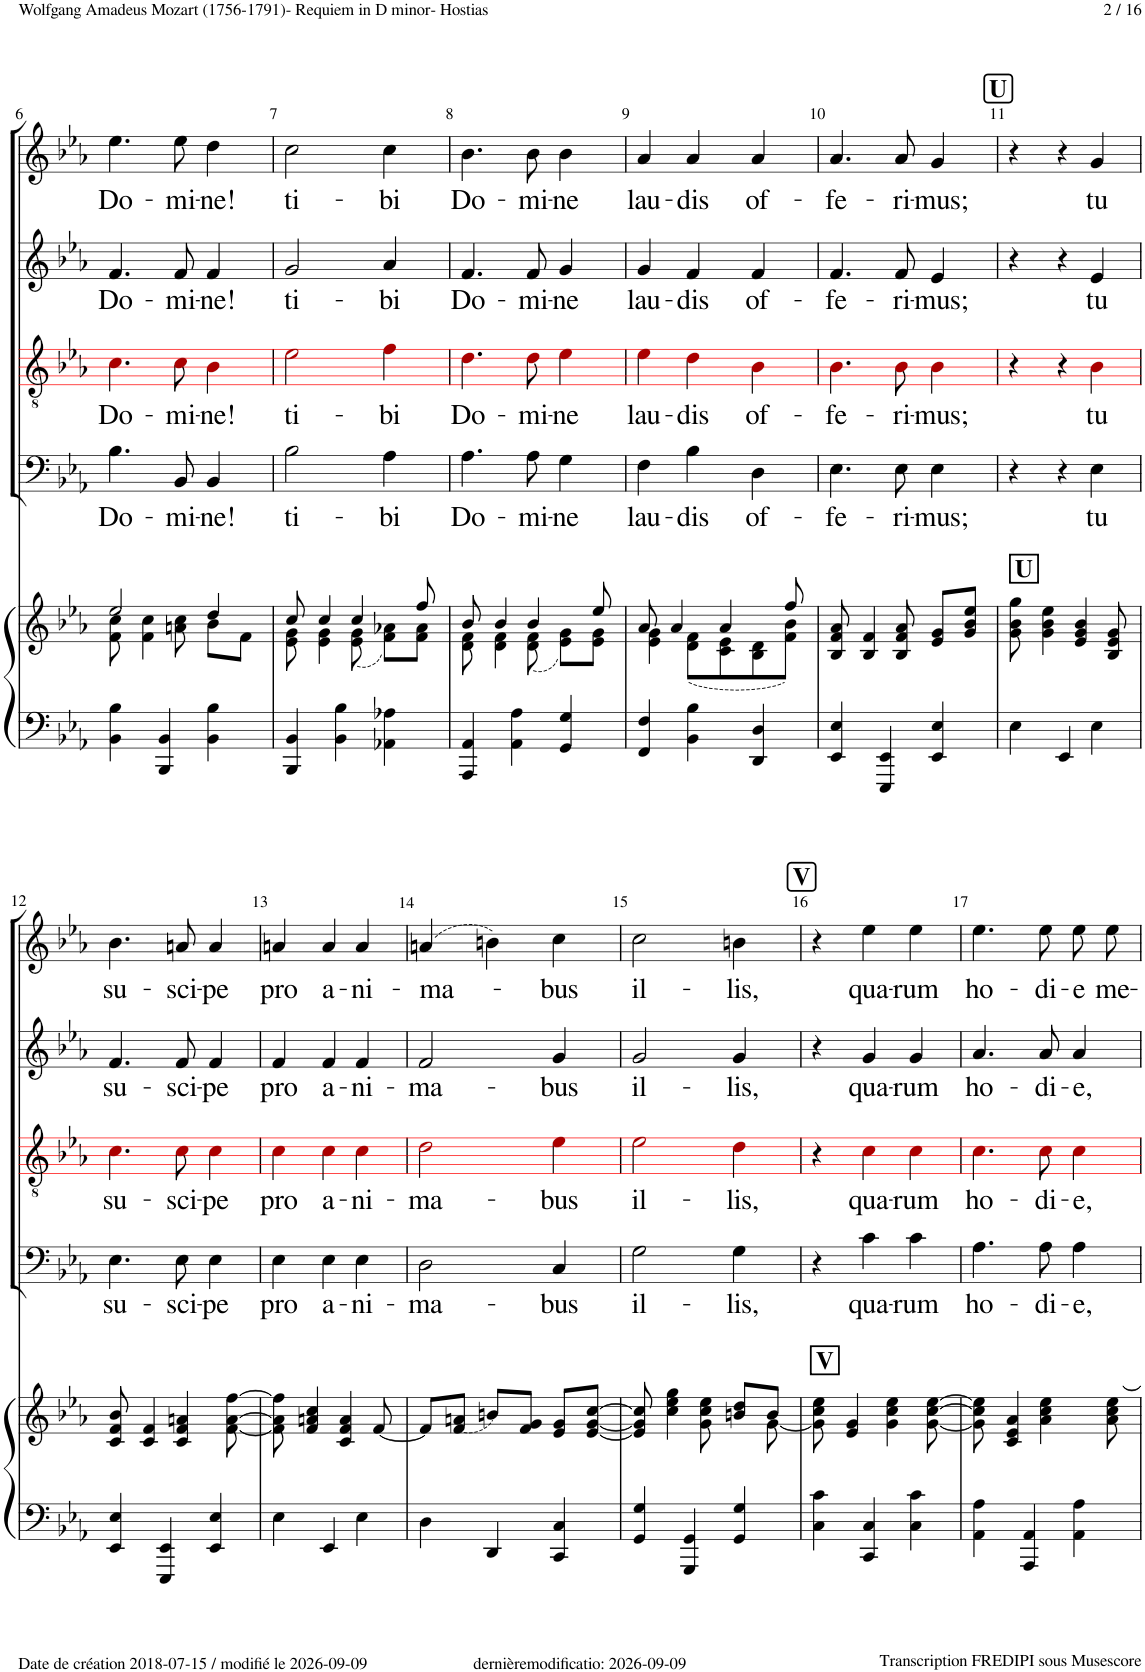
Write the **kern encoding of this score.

**kern	**kern	**kern	**text	**kern	**text	**kern	**text	**kern	**text
*part5	*part5	*part4	*part4	*part3	*part3	*part2	*part2	*part1	*part1
*staff6	*staff5	*staff4	*staff4	*staff3	*staff3	*staff2	*staff2	*staff1	*staff1
*I"Piano	*	*I"Bass	*	*I"Tenor	*	*I"Alto	*	*I"Soprano	*
*I'Pno	*	*	*	*	*	*	*	*	*
!!LO:PB:g=z
*clefF4	*clefG2	*clefF4	*	*clefGv2	*	*clefG2	*	*clefG2	*
*	*	*	*	*ITrd8c14	*	*	*	*	*
*k[b-e-a-]	*k[b-e-a-]	*k[b-e-a-]	*	*k[b-e-a-]	*	*k[b-e-a-]	*	*k[b-e-a-]	*
*M3/4	*M3/4	*M3/4	*	*M3/4	*	*M3/4	*	*M3/4	*
=6	=6	=6	=6	=6	=6	=6	=6	=6	=6
*	*^	*	*	*	*	*	*	*	*
!	!	!	!	!LO:LY:b	!	!LO:LY:b	!	!LO:LY:b	!	!LO:LY:b
4BB-\ 4B-\	2ee-/	8f\ 8cc\	4.B-!\	-Do-	4.c!i\	-Do-	4.f!/	Do-	4.ee-!\	Do-
.	.	4f\ 4cc\	.	.	.	.	.	.	.	.
4BBB-/ 4BB-/	.	.	.	.	.	.	.	.	.	.
!	!	!	!	!LO:LY:b	!	!LO:LY:b	!	!LO:LY:b	!	!LO:LY:b
.	.	8an\ 8cc\	8BB-!/	-mi-	8c!i\	-mi-	8f!/	-mi-	8ee-!\	-mi-
!	!	!	!	!LO:LY:b	!	!LO:LY:b	!	!LO:LY:b	!	!LO:LY:b
4BB-\ 4B-\	4dd/	8b-\L	4BB-'~!/	ne!	4B-'~!i\	ne!	4f'~!/	-ne!	4dd'~!\	-ne!
.	.	8f\J	.	.	.	.	.	.	.	.
=7	=7	=7	=7	=7	=7	=7	=7	=7	=7	=7
!	!	!	!	!LO:LY:b	!	!LO:LY:b	!	!LO:LY:b	!	!LO:LY:b
4BBB-/ 4BB-/	8cc/	8e-\ 8g\	2B-!\	-ti-	2e-!i\	-ti-	2g!/	ti-	2cc!\	ti-
.	4cc/	4e-\ 4g\	.	.	.	.	.	.	.	.
4BB-\ 4B-\	.	.	.	.	.	.	.	.	.	.
.	4cc/	(8e-\ 8g\	.	.	.	.	.	.	.	.
!	!	!	!	!LO:LY:b	!	!LO:LY:b	!	!LO:LY:b	!	!LO:LY:b
4AA-X\ 4A-X\	.	8f\ 8a-X\L)	4A-!\	bi	4f!i\	bi	4a-!/	-bi	4cc!\	-bi
.	8ff/	8f\ 8a-\J	.	.	.	.	.	.	.	.
=8	=8	=8	=8	=8	=8	=8	=8	=8	=8	=8
!	!	!	!	!LO:LY:b	!	!LO:LY:b	!	!LO:LY:b	!	!LO:LY:b
4AAA-/ 4AA-/	8b-/	8d\ 8f\	4.A-!\	-Do-	4.d!i\	-Do-	4.f!/	Do-	4.b-!\	Do-
.	4b-/	4d\ 4f\	.	.	.	.	.	.	.	.
4AA-\ 4A-\	.	.	.	.	.	.	.	.	.	.
!	!	!	!	!LO:LY:b	!	!LO:LY:b	!	!LO:LY:b	!	!LO:LY:b
.	4b-/	(8d\ 8f\	8A-!\	-mi-	8d!i\	-mi-	8f!/	-mi-	8b-!\	-mi-
!	!	!	!	!LO:LY:b	!	!LO:LY:b	!	!LO:LY:b	!	!LO:LY:b
4GG/ 4G/	.	8e-\ 8g\L)	4G!\	ne	4e-!i\	ne	4g!/	-ne	4b-!\	-ne
.	8ee-/	8e-\ 8g\J	.	.	.	.	.	.	.	.
=9	=9	=9	=9	=9	=9	=9	=9	=9	=9	=9
!	!	!	!	!LO:LY:b	!	!LO:LY:b	!	!LO:LY:b	!	!LO:LY:b
4FF/ 4F/	8a-/	4e-\ 4g\	4F!\	-lau-	4e-!i\	-lau-	4g!/	lau-	4a-!/	lau-
.	4a-/	.	.	.	.	.	.	.	.	.
!	!	!	!	!LO:LY:b	!	!LO:LY:b	!	!LO:LY:b	!	!LO:LY:b
4BB-\ 4B-\	.	(8d\ 8f\L	4B-!\	dis	4d!i\	dis	4f!/	-dis	4a-!/	-dis
.	4a-/	8c\ 8e-\	.	.	.	.	.	.	.	.
!	!	!	!	!LO:LY:b	!	!LO:LY:b	!	!LO:LY:b	!	!LO:LY:b
4DD/ 4D/	.	8B-\ 8d\	4D!\	-of-	4B-!i\	-of-	4f!/	of-	4a-!/	of-
.	8ff/	8f\ 8b-\J)	.	.	.	.	.	.	.	.
=10	=10	=10	=10	=10	=10	=10	=10	=10	=10	=10
!	!	!	!	!LO:LY:b	!	!LO:LY:b	!	!LO:LY:b	!	!LO:LY:b
*	*v	*v	*	*	*	*	*	*	*	*
4EE-/ 4E-/	8B-/ 8f/ 8a-/	4.E-!\	-fe-	4.B-!i\	-fe-	4.f!/	-fe-	4.a-!/	-fe-
.	4B-/ 4f/	.	.	.	.	.	.	.	.
4EEE-/ 4EE-/	.	.	.	.	.	.	.	.	.
!	!	!	!LO:LY:b	!	!LO:LY:b	!	!LO:LY:b	!	!LO:LY:b
.	8B-/ 8f/ 8a-/	8E-!\	-ri-	8B-!i\	-ri-	8f!/	-ri-	8a-!/	-ri-
!	!	!	!LO:LY:b	!	!LO:LY:b	!	!LO:LY:b	!	!LO:LY:b
4EE-/ 4E-/	8e-/ 8g/L	4E-!\	mus;	4B-!i\	mus;	4e-!/	-mus;	4g!/	-mus;
.	8g/ 8b-/ 8ee-/J	.	.	.	.	.	.	.	.
!!LO:REH:place=s1:a:B:cj:fs=14:t=U
=11	=11	=11	=11	=11	=11	=11	=11	=11	=11
!	!LO:TX:a:B:t=U	!	!	!	!	!	!	!	!
4E-\	8g\ 8b-\ 8gg\	4r	.	4r	.	4r	.	4r	.
.	4g\ 4b-\ 4ee-\	.	.	.	.	.	.	.	.
4EE-/	.	4r	.	4r	.	4r	.	4r	.
.	4e-/ 4g/ 4b-/	.	.	.	.	.	.	.	.
!	!	!	!LO:LY:b	!	!LO:LY:b	!	!LO:LY:b	!	!LO:LY:b
4E-\	.	4E-!\	tu	4B-!i\	tu	4e-!/	tu	4g!/	tu
.	8B-/ 8e-/ 8g/	.	.	.	.	.	.	.	.
!!LO:LB:g=z
=12	=12	=12	=12	=12	=12	=12	=12	=12	=12
!	!	!	!LO:LY:b	!	!LO:LY:b	!	!LO:LY:b	!	!LO:LY:b
4EE-/ 4E-/	8c/ 8f/ 8b-/	4.E-!\	-su-	4.c!i\	-su-	4.f!/	su-	4.b-!\	su-
.	4c/ 4f/	.	.	.	.	.	.	.	.
4EEE-/ 4EE-/	.	.	.	.	.	.	.	.	.
!	!	!	!LO:LY:b	!	!LO:LY:b	!	!LO:LY:b	!	!LO:LY:b
.	4c/ 4f/ 4an/	8E-!\	-sci-	8c!i\	-sci-	8f!/	-sci-	8an!/	-sci-
!	!	!	!LO:LY:b	!	!LO:LY:b	!	!LO:LY:b	!	!LO:LY:b
4EE-/ 4E-/	.	4E-!\	pe	4c!i\	pe	4f!/	-pe	4a!/	-pe
.	[8f\ [8a\ [8ff\	.	.	.	.	.	.	.	.
=13	=13	=13	=13	=13	=13	=13	=13	=13	=13
!	!	!	!LO:LY:b	!	!LO:LY:b	!	!LO:LY:b	!	!LO:LY:b
4E-\	8f\] 8a\] 8ff\]	4E-!\	pro	4c!i\	pro	4f!/	pro	4an!/	pro
.	4f/ 4an/ 4cc/	.	.	.	.	.	.	.	.
!	!	!	!LO:LY:b	!	!LO:LY:b	!	!LO:LY:b	!	!LO:LY:b
4EE-/	.	4E-!\	-a-	4c!i\	-a-	4f!/	a-	4a!/	a-
.	4c/ 4f/ 4a/	.	.	.	.	.	.	.	.
!	!	!	!LO:LY:b	!	!LO:LY:b	!	!LO:LY:b	!	!LO:LY:b
4E-\	.	4E-!\	-ni-	4c!i\	-ni-	4f!/	-ni-	4a!/	-ni-
.	[8f/	.	.	.	.	.	.	.	.
=14	=14	=14	=14	=14	=14	=14	=14	=14	=14
!	!	!	!LO:LY:b	!	!LO:LY:b	!	!LO:LY:b	!	!LO:LY:b
4D\	8f/L]	2D!\	-ma-	2d!i\	-ma-	2f!/	-ma-	(4an!/	-ma-
.	(8f/ 8an/J	.	.	.	.	.	.	.	.
4DD/	8bn/L)	.	.	.	.	.	.	4bn!\)	.
.	8f/ 8g/J	.	.	.	.	.	.	.	.
!	!	!	!LO:LY:b	!	!LO:LY:b	!	!LO:LY:b	!	!LO:LY:b
4CC/ 4C/	8e-/ 8g/L	4C!/	bus	4e-!i\	bus	4g!/	-bus	4cc!\	-bus
.	[8e-/ [8g/ [8cc/J	.	.	.	.	.	.	.	.
=15	=15	=15	=15	=15	=15	=15	=15	=15	=15
*	*^	*	*	*	*	*	*	*	*
!	!	!	!	!LO:LY:b	!	!LO:LY:b	!	!LO:LY:b	!	!LO:LY:b
4GG/ 4G/	8e-/] 8g/] 8cc/]	2ryy	2G!\	-il-	2e-!i\	-il-	2g!/	il-	2cc!\	il-
.	4cc\ 4ee-\ 4gg\	.	.	.	.	.	.	.	.	.
4GGG/ 4GG/	.	.	.	.	.	.	.	.	.	.
.	8g\ 8cc\ 8ee-\	.	.	.	.	.	.	.	.	.
!	!	!	!	!LO:LY:b	!	!LO:LY:b	!	!LO:LY:b	!	!LO:LY:b
4GG/ 4G/	8bn/ 8dd/L	8ryy	4G!\	lis,	4d!i\	lis,	4g!/	-lis,	4bn!\	-lis,
.	8b/J	[8g\	.	.	.	.	.	.	.	.
!!LO:REH:place=s1:a:B:cj:fs=14:t=V
=16	=16	=16	=16	=16	=16	=16	=16	=16	=16	=16
!	!LO:TX:a:B:t=V	!	!	!	!	!	!	!	!	!
*	*v	*v	*	*	*	*	*	*	*	*
4C\ 4c\	8g\] 8cc\ 8ee-\	4r	.	4r	.	4r	.	4r	.
.	4e-/ 4g/	.	.	.	.	.	.	.	.
!	!	!	!LO:LY:b	!	!LO:LY:b	!	!LO:LY:b	!	!LO:LY:b
4CC/ 4C/	.	4c!\	-qua-	4c!i\	-qua-	4g!/	qua-	4ee-!\	qua-
.	4g\ 4cc\ 4ee-\	.	.	.	.	.	.	.	.
!	!	!	!LO:LY:b	!	!LO:LY:b	!	!LO:LY:b	!	!LO:LY:b
4C\ 4c\	.	4c!\	rum	4c!i\	rum	4g!/	-rum	4ee-!\	-rum
.	[8g\ [8cc\ [8ee-\	.	.	.	.	.	.	.	.
=17	=17	=17	=17	=17	=17	=17	=17	=17	=17
!	!	!	!LO:LY:b	!	!LO:LY:b	!	!LO:LY:b	!	!LO:LY:b
4AA-\ 4A-\	8g\] 8cc\] 8ee-\]	4.A-!\	-ho-	4.c!i\	-ho-	4.a-!/	ho-	4.ee-!\	ho-
.	4c/ 4e-/ 4a-/	.	.	.	.	.	.	.	.
4AAA-/ 4AA-/	.	.	.	.	.	.	.	.	.
!	!	!	!LO:LY:b	!	!LO:LY:b	!	!LO:LY:b	!	!LO:LY:b
.	4a-\ 4cc\ 4ee-\	8A-!\	-di-	8c!i\	-di-	8a-!/	-di-	8ee-!\	-di-
!	!	!	!LO:LY:b	!	!LO:LY:b	!	!LO:LY:b	!	!LO:LY:b
4AA-\ 4A-\	.	4A-'~!\	e,	4c'~!i\	e,	4a-'~!/	-e,	8ee-!\L	-e
!	!	!	!	!	!	!	!	!	!LO:LY:b
.	8a-\ 8cc\ [8ee-\	.	.	.	.	.	.	8ee-!\J	me-
=	=	=	=	=	=	=	=	=	=
*-	*-	*-	*-	*-	*-	*-	*-	*-	*-
